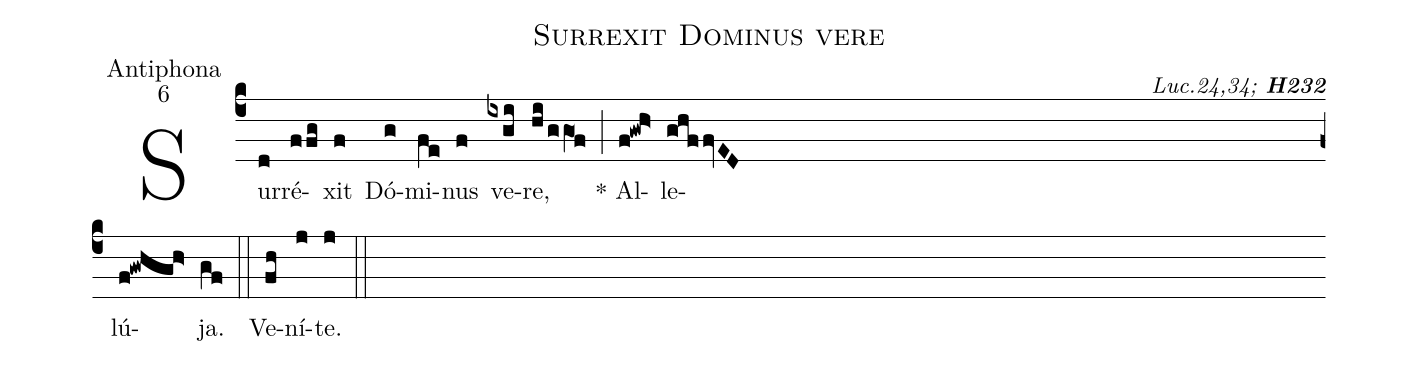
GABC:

name:Surrexit Dominus vere;
office-part:Antiphona;
mode:6;
commentary:{\itshape\mdseries  Luc.24,34;\/} {\bfseries H232};
%%
(c4) Sur(d)ré(ffg)xit(f) Dó(g)mi(fe)nus(f) ve(ixgi)re,(hi/ggO1f) (;)
<sp>*</sp> Al(f!gwh>)le(ghffvED)(Z)lú(f!gwhgh>)ja.(gf) (::)
Ve(fh)ní(j)te.(j) (::)
